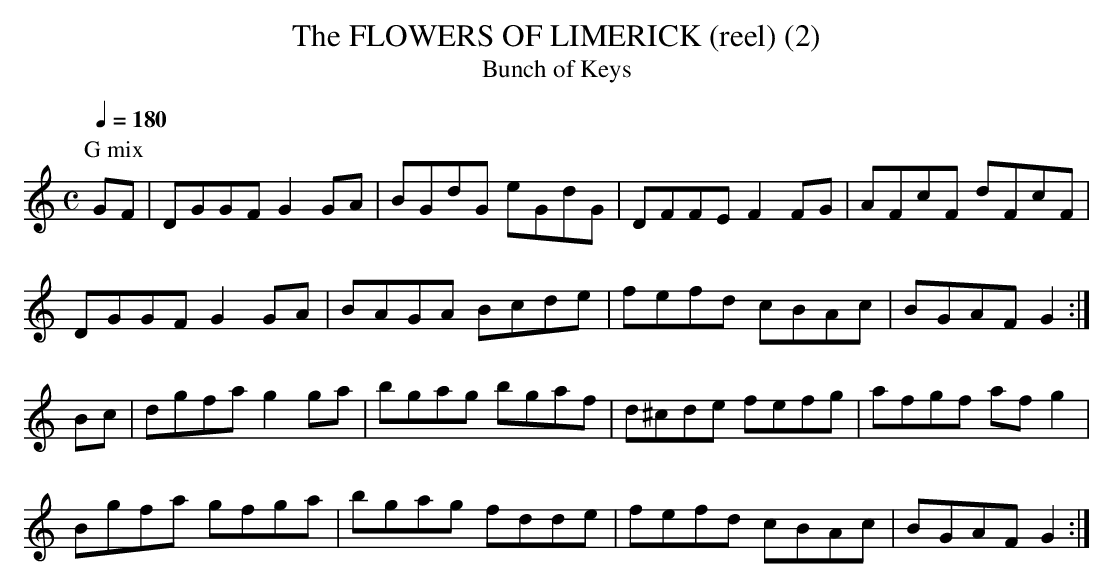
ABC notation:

X:1
T:FLOWERS OF LIMERICK (reel) (2), The
T:Bunch of Keys
M:C
L:1/8
Q:1/4=180
K:C
P:G mix
GF|DGGF G2GA|BGdG eGdG|DFFE F2FG|AFcF dFcF|
DGGF G2GA|BAGA Bcde|fefd cBAc|BGAF G2:|
Bc|dgfa g2ga|bgag bgaf|d^cde fefg|afgf afg2|
Bgfa gfga|bgag fdde|fefd cBAc|BGAF G2:|
